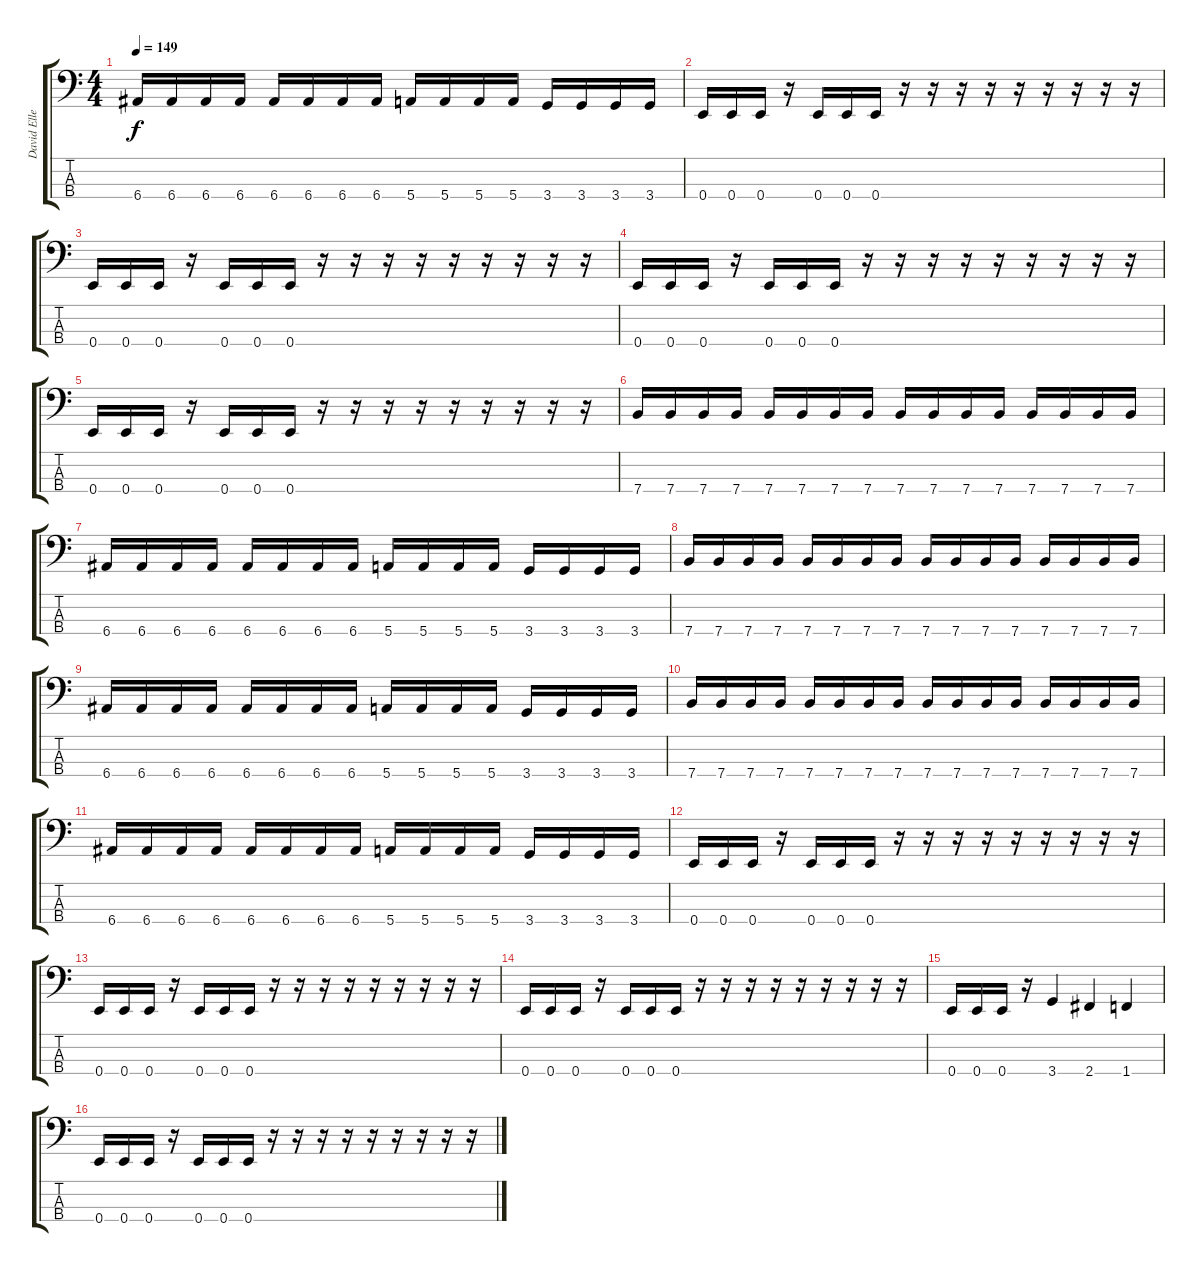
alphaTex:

\track ("David Ellefson" "David Elle") {instrument electricbassfinger}
\staff {score tabs}
\tuning (G2 D2 A1 E1) {hide}
\ts (4 4)
\tempo 149
\clef f4
\ks c
6.4.16{dy f} 6.4.16 6.4.16 6.4.16 6.4.16 6.4.16 6.4.16 6.4.16 5.4.16 5.4.16 5.4.16 5.4.16 3.4.16 3.4.16 3.4.16 3.4.16 |
0.4.16 0.4.16 0.4.16 r.16 0.4.16 0.4.16 0.4.16 r.16 r.16 r.16 r.16 r.16 r.16 r.16 r.16 r.16 |
0.4.16 0.4.16 0.4.16 r.16 0.4.16 0.4.16 0.4.16 r.16 r.16 r.16 r.16 r.16 r.16 r.16 r.16 r.16 |
0.4.16 0.4.16 0.4.16 r.16 0.4.16 0.4.16 0.4.16 r.16 r.16 r.16 r.16 r.16 r.16 r.16 r.16 r.16 |
0.4.16 0.4.16 0.4.16 r.16 0.4.16 0.4.16 0.4.16 r.16 r.16 r.16 r.16 r.16 r.16 r.16 r.16 r.16 |
7.4.16 7.4.16 7.4.16 7.4.16 7.4.16 7.4.16 7.4.16 7.4.16 7.4.16 7.4.16 7.4.16 7.4.16 7.4.16 7.4.16 7.4.16 7.4.16 |
6.4.16 6.4.16 6.4.16 6.4.16 6.4.16 6.4.16 6.4.16 6.4.16 5.4.16 5.4.16 5.4.16 5.4.16 3.4.16 3.4.16 3.4.16 3.4.16 |
7.4.16 7.4.16 7.4.16 7.4.16 7.4.16 7.4.16 7.4.16 7.4.16 7.4.16 7.4.16 7.4.16 7.4.16 7.4.16 7.4.16 7.4.16 7.4.16 |
6.4.16 6.4.16 6.4.16 6.4.16 6.4.16 6.4.16 6.4.16 6.4.16 5.4.16 5.4.16 5.4.16 5.4.16 3.4.16 3.4.16 3.4.16 3.4.16 |
7.4.16 7.4.16 7.4.16 7.4.16 7.4.16 7.4.16 7.4.16 7.4.16 7.4.16 7.4.16 7.4.16 7.4.16 7.4.16 7.4.16 7.4.16 7.4.16 |
6.4.16 6.4.16 6.4.16 6.4.16 6.4.16 6.4.16 6.4.16 6.4.16 5.4.16 5.4.16 5.4.16 5.4.16 3.4.16 3.4.16 3.4.16 3.4.16 |
0.4.16 0.4.16 0.4.16 r.16 0.4.16 0.4.16 0.4.16 r.16 r.16 r.16 r.16 r.16 r.16 r.16 r.16 r.16 |
0.4.16 0.4.16 0.4.16 r.16 0.4.16 0.4.16 0.4.16 r.16 r.16 r.16 r.16 r.16 r.16 r.16 r.16 r.16 |
0.4.16 0.4.16 0.4.16 r.16 0.4.16 0.4.16 0.4.16 r.16 r.16 r.16 r.16 r.16 r.16 r.16 r.16 r.16 |
0.4.16 0.4.16 0.4.16 r.16 3.4.4 2.4.4 1.4.4 |
0.4.16 0.4.16 0.4.16 r.16 0.4.16 0.4.16 0.4.16 r.16 r.16 r.16 r.16 r.16 r.16 r.16 r.16 r.16
